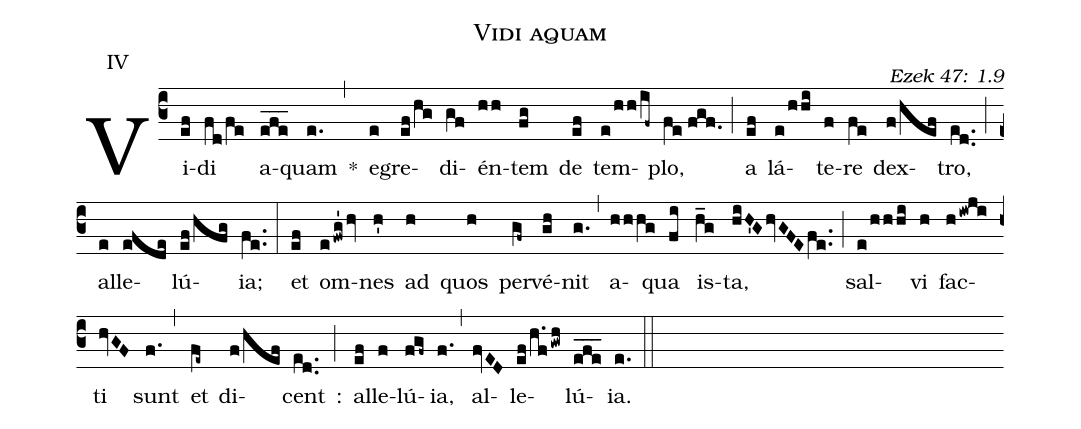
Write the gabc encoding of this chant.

name: Vidi aquam;
commentary: Ezek 47: 1.9;
annotation: IV;
%%
(c3)
Vi(ef)di(fd/fe) a(efe___)quam(e.) *(,) e(e)gre(ef/hg)di(gf)én(hh)tem(fg) de(ef) tem(e/hh/if~)plo,(fe//fgf.) (;) a(ef) lá(e/hhi)te(f)re(fe) dex(f/hef)tro,(ed..) (;) al(e)le(efde)lú(ef/hfg)ia;(fe..) (:) et(ef) om(efwg'hv)nes(h') ad(h) quos(h) per(gf~)vé(gh)nit(g.) (,) a(hhhg)qua(fi) is(h_g)ta,(hiH'GhvGFEfe..) (;) sal(e/hhhi)vi(h) fac(hiwji)ti(hvGF) sunt(f.) (,) et(fe~) di(f/hef)cent(ed..) :(;) al(ef)le(f)lú(fgf~)ia,(f.) (,) al(fvED)le(ef/h.fgwh)lú(efe___)ia.(e.) (::)
